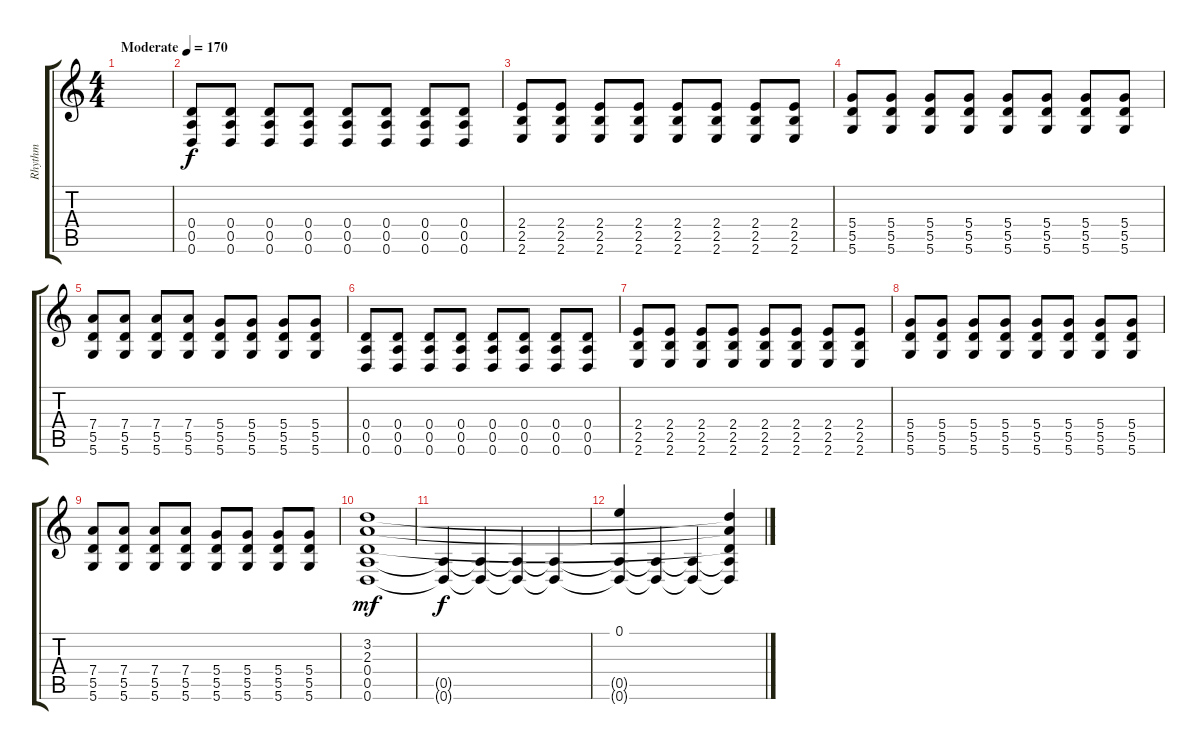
\track ("Rhythm" "Rhythm") {instrument distortionguitar}
\staff {score tabs}
\tuning (E4 B3 G3 D3 A2 D2) {hide}
\ts (4 4)
\tempo (170 "Moderate")
\clef g2
\ks c
|
(0.4 0.5 0.6).8 (0.4 0.5 0.6).8 (0.4 0.5 0.6).8 (0.4 0.5 0.6).8 (0.4 0.5 0.6).8 (0.4 0.5 0.6).8 (0.4 0.5 0.6).8 (0.4 0.5 0.6).8 |
(2.4 2.5 2.6).8 (2.4 2.5 2.6).8 (2.4 2.5 2.6).8 (2.4 2.5 2.6).8 (2.4 2.5 2.6).8 (2.4 2.5 2.6).8 (2.4 2.5 2.6).8 (2.4 2.5 2.6).8 |
(5.4 5.5 5.6).8 (5.4 5.5 5.6).8 (5.4 5.5 5.6).8 (5.4 5.5 5.6).8 (5.4 5.5 5.6).8 (5.4 5.5 5.6).8 (5.4 5.5 5.6).8 (5.4 5.5 5.6).8 |
(7.4 5.5 5.6).8 (7.4 5.5 5.6).8 (7.4 5.5 5.6).8 (7.4 5.5 5.6).8 (5.4 5.5 5.6).8 (5.4 5.5 5.6).8 (5.4 5.5 5.6).8 (5.4 5.5 5.6).8 |
(0.4 0.5 0.6).8 (0.4 0.5 0.6).8 (0.4 0.5 0.6).8 (0.4 0.5 0.6).8 (0.4 0.5 0.6).8 (0.4 0.5 0.6).8 (0.4 0.5 0.6).8 (0.4 0.5 0.6).8 |
(2.4 2.5 2.6).8 (2.4 2.5 2.6).8 (2.4 2.5 2.6).8 (2.4 2.5 2.6).8 (2.4 2.5 2.6).8 (2.4 2.5 2.6).8 (2.4 2.5 2.6).8 (2.4 2.5 2.6).8 |
(5.4 5.5 5.6).8 (5.4 5.5 5.6).8 (5.4 5.5 5.6).8 (5.4 5.5 5.6).8 (5.4 5.5 5.6).8 (5.4 5.5 5.6).8 (5.4 5.5 5.6).8 (5.4 5.5 5.6).8 |
(7.4 5.5 5.6).8 (7.4 5.5 5.6).8 (7.4 5.5 5.6).8 (7.4 5.5 5.6).8 (5.4 5.5 5.6).8 (5.4 5.5 5.6).8 (5.4 5.5 5.6).8 (5.4 5.5 5.6).8 |
(3.2 2.3 0.4 0.5 0.6).1{dy mf volume 0} |
(0.5{t} 0.6{t}).4{dy f} (0.5{t} 0.6{t}).4 (0.5{t} 0.6{t}).4 (0.5{t} 0.6{t}).4 |
(0.1 0.5{t} 0.6{t}).4 (0.5{t} 0.6{t}).4 (0.5{t} 0.6{t}).4 (3.2{t} 2.3{t} 0.4{t} 0.5{t} 0.6{t}).4
